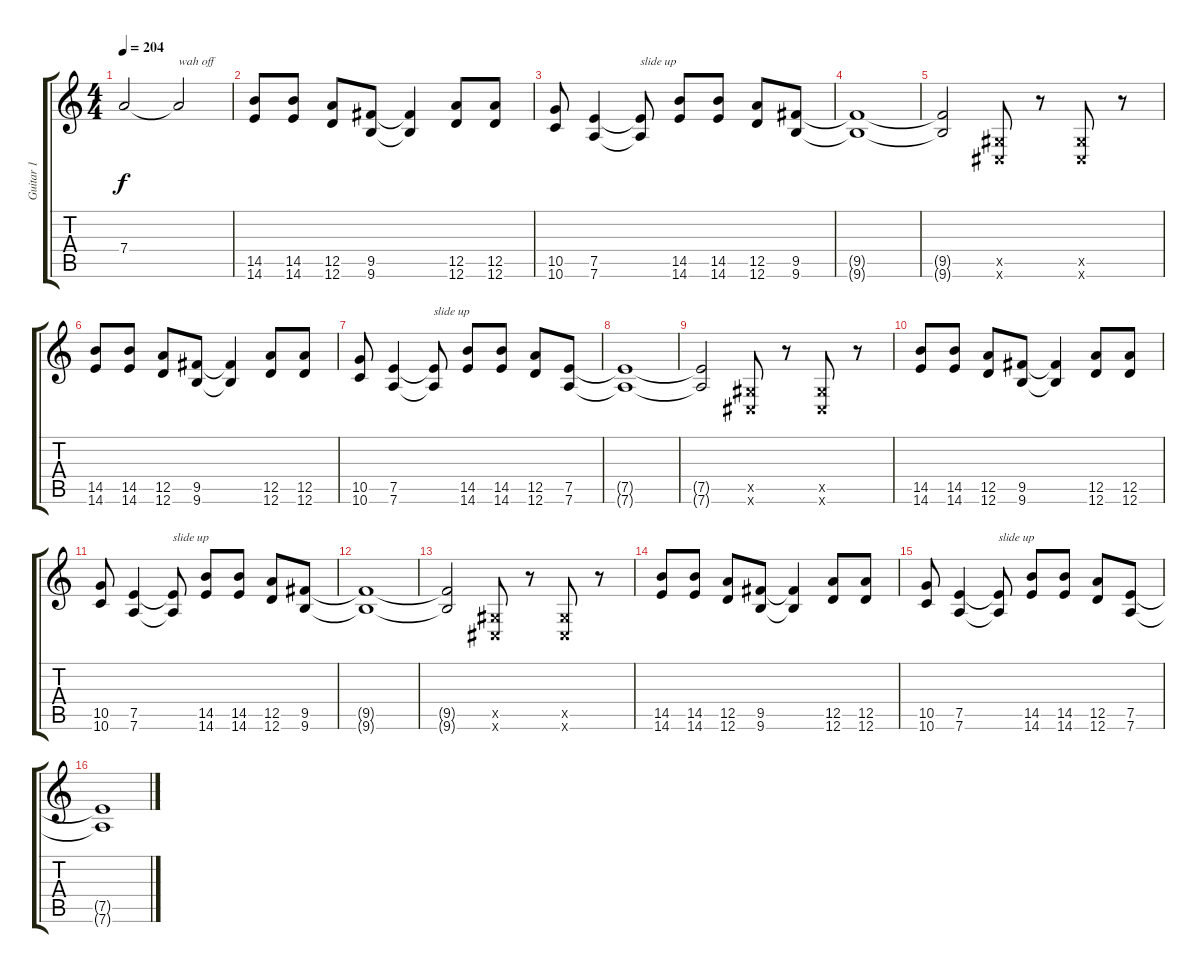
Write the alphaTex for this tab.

\track ("Guitar 1" "Guitar 1") {instrument overdrivenguitar}
\staff {score tabs}
\tuning (E4 B3 G3 D3 A2 D2) {hide}
\ts (4 4)
\tempo 204
\clef g2
\ks c
7.4{t}.2{dy f} 7.4{t}.2{txt "wah off"} |
(14.5 14.6).8 (14.5 14.6).8 (12.5 12.6).8 (9.5 9.6).8 (9.5{t} 9.6{t}).4 (12.5 12.6).8 (12.5 12.6).8 |
(10.5 10.6).8 (7.5 7.6).4 (7.5{t} 7.6{t}).8{txt "slide up"} (14.5 14.6).8 (14.5 14.6).8 (12.5 12.6).8 (9.5 9.6).8 |
(9.5{t} 9.6{t}).1 |
(9.5{t} 9.6{t}).2 (-1.5{x} -1.6{x}).8 r.8 (-1.5{x} -1.6{x}).8 r.8 |
(14.5 14.6).8 (14.5 14.6).8 (12.5 12.6).8 (9.5 9.6).8 (9.5{t} 9.6{t}).4 (12.5 12.6).8 (12.5 12.6).8 |
(10.5 10.6).8 (7.5 7.6).4 (7.5{t} 7.6{t}).8{txt "slide up"} (14.5 14.6).8 (14.5 14.6).8 (12.5 12.6).8 (7.5 7.6).8 |
(7.5{t} 7.6{t}).1 |
(7.5{t} 7.6{t}).2 (-1.5{x} -1.6{x}).8 r.8 (-1.5{x} -1.6{x}).8 r.8 |
(14.5 14.6).8 (14.5 14.6).8 (12.5 12.6).8 (9.5 9.6).8 (9.5{t} 9.6{t}).4 (12.5 12.6).8 (12.5 12.6).8 |
(10.5 10.6).8 (7.5 7.6).4 (7.5{t} 7.6{t}).8{txt "slide up"} (14.5 14.6).8 (14.5 14.6).8 (12.5 12.6).8 (9.5 9.6).8 |
(9.5{t} 9.6{t}).1 |
(9.5{t} 9.6{t}).2 (-1.5{x} -1.6{x}).8 r.8 (-1.5{x} -1.6{x}).8 r.8 |
(14.5 14.6).8 (14.5 14.6).8 (12.5 12.6).8 (9.5 9.6).8 (9.5{t} 9.6{t}).4 (12.5 12.6).8 (12.5 12.6).8 |
(10.5 10.6).8 (7.5 7.6).4 (7.5{t} 7.6{t}).8{txt "slide up"} (14.5 14.6).8 (14.5 14.6).8 (12.5 12.6).8 (7.5 7.6).8 |
(7.5{t} 7.6{t}).1
